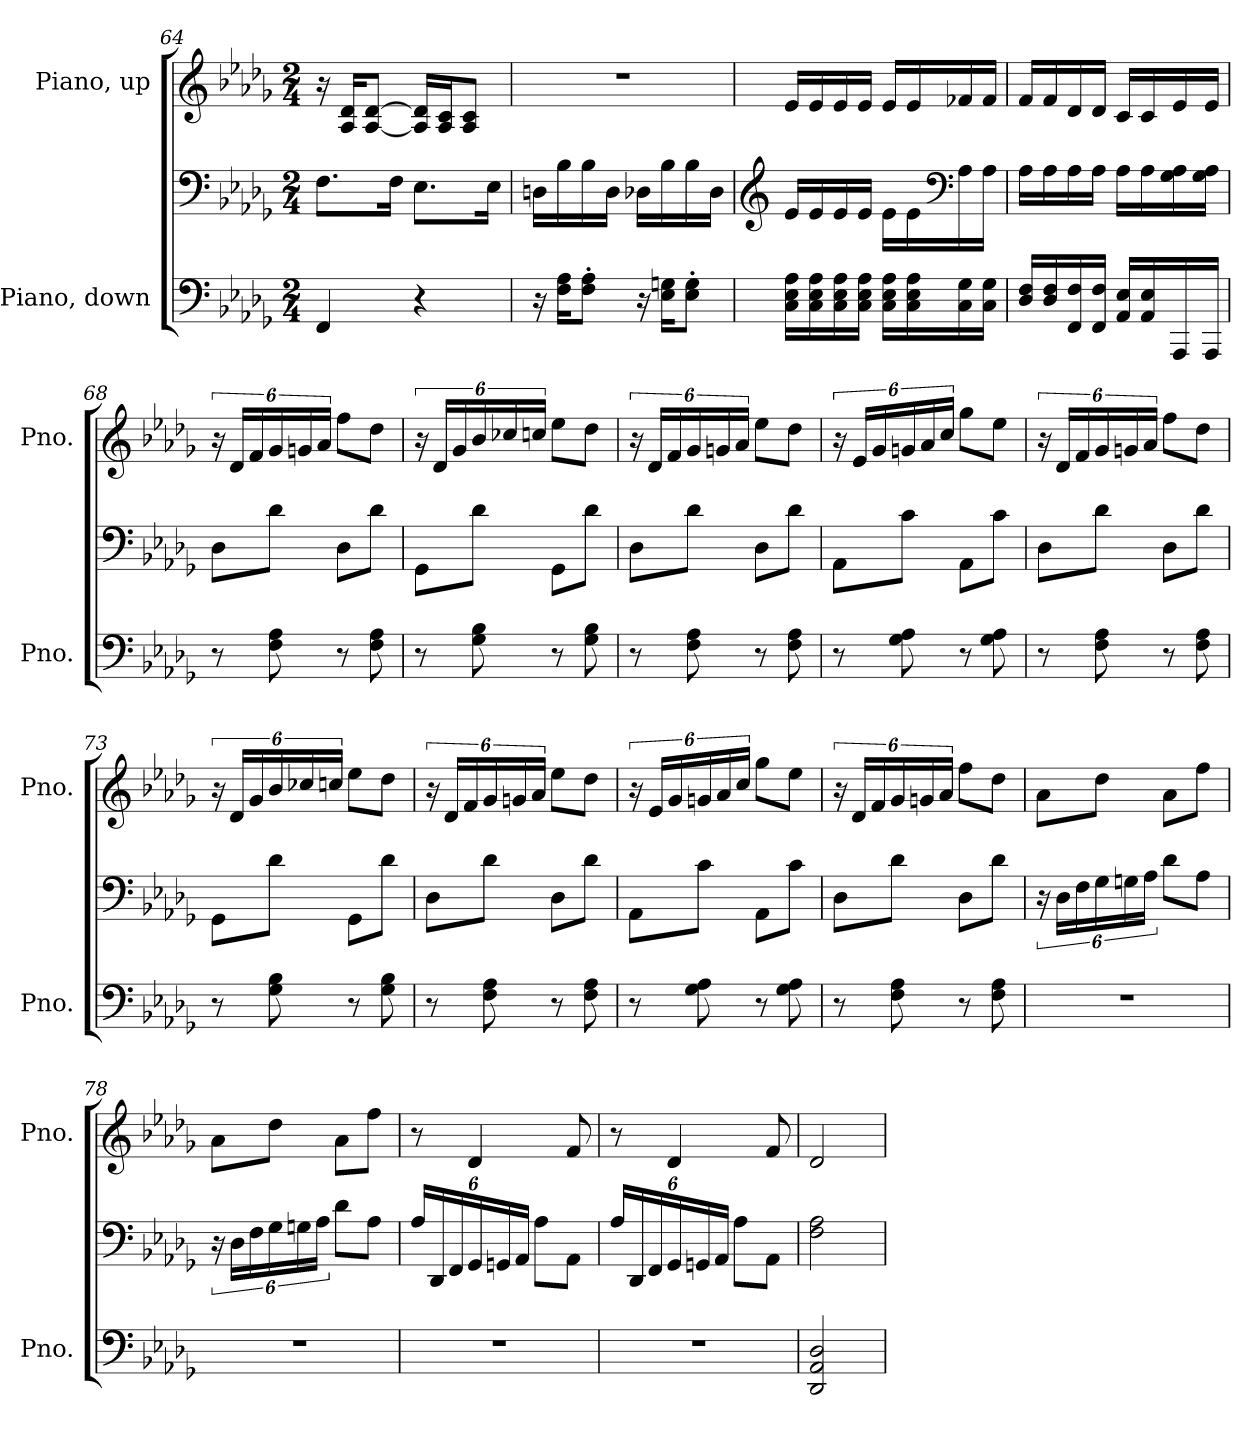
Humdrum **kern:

**kern	**kern	**kern
*part2	*part2	*part1
*staff3	*staff2	*staff1
*I"Piano, down	*	*I"Piano, up
*I'Pno.	*	*I'Pno.
*clefF4	*clefF4	*clefG2
*k[b-e-a-d-g-]	*k[b-e-a-d-g-]	*k[b-e-a-d-g-]
*M2/4	*M2/4	*M2/4
=64	=64	=64
4FF/	8.F\L	16r
.	.	16A-/ 16d-/KL
.	.	[8A-/ [8d-/J
.	16F\Jk	.
4r	8.E-\L	16A-/] 16d-/]LL
.	.	16A-/ 16c/J
.	.	8A-/ 8c/J
.	16E-\Jk	.
=65	=65	=65
16r	16Dn\LL	2r
16F\ 16A-\KL	16B-\	.
8F\' 8A-\'J	16B-\	.
.	16D\JJ	.
16r	16D-X\LL	.
16E-\ 16Gn\KL	16B-\	.
8E-\' 8G\'J	16B-\	.
.	16D-\JJ	.
!!LO:LB:g=z
=66	=66	=66
*	*clefG2	*
16C\ 16E-\ 16A-\LL	16e-/LL	16e-/LL
16C\ 16E-\ 16A-\	16e-/	16e-/
16C\ 16E-\ 16A-\	16e-/	16e-/
16C\ 16E-\ 16A-\JJ	16e-/JJ	16e-/JJ
16C\ 16E-\ 16A-\LL	16e-\LL	16e-/LL
16C\ 16E-\ 16A-\	16e-\	16e-/
*	*clefF4	*
16C\ 16G-\	16A-\	16f-X/
16C\ 16G-\JJ	16A-\JJ	16f-/JJ
=67	=67	=67
16D-/ 16F/LL	16A-\LL	16f/LL
16D-/ 16F/	16A-\	16f/
16FF/ 16F/	16A-\	16d-/
16FF/ 16F/JJ	16A-\JJ	16d-/JJ
16AA-/ 16E-/LL	16A-\LL	16c/LL
16AA-/ 16E-/	16A-\	16c/
16AAA-/	16G-\ 16A-\	16e-/
16AAA-/JJ	16G-\ 16A-\JJ	16e-/JJ
=68	=68	=68
8r	8D-\L	24r
.	.	24d-/LL
.	.	24f/
*	*	*Xbrackettup
8F\ 8A-\	8d-\J	24g-/
.	.	24gn/
.	.	24a-/JJ
8r	8D-\L	8ff\L
8F\ 8A-\	8d-\J	8dd-\J
=69	=69	=69
*	*	*brackettup
8r	8GG-\L	24r
.	.	24d-/LL
.	.	24g-/
*	*	*Xbrackettup
8G-\ 8B-\	8d-\J	24b-/
.	.	24cc-X/
.	.	24ccn/JJ
8r	8GG-\L	8ee-\L
8G-\ 8B-\	8d-\J	8dd-\J
!!LO:LB:g=z
=70	=70	=70
*	*	*brackettup
8r	8D-\L	24r
.	.	24d-/LL
.	.	24f/
*	*	*Xbrackettup
8F\ 8A-\	8d-\J	24g-/
.	.	24gn/
.	.	24a-/JJ
8r	8D-\L	8ee-\L
8F\ 8A-\	8d-\J	8dd-\J
=71	=71	=71
*	*	*brackettup
8r	8AA-\L	24r
.	.	24e-/LL
.	.	24g-/
*	*	*Xbrackettup
8G-\ 8A-\	8c\J	24gn/
.	.	24a-/
.	.	24cc/JJ
8r	8AA-\L	8gg-\L
8G-\ 8A-\	8c\J	8ee-\J
=72	=72	=72
*	*	*brackettup
8r	8D-\L	24r
.	.	24d-/LL
.	.	24f/
*	*	*Xbrackettup
8F\ 8A-\	8d-\J	24g-/
.	.	24gn/
.	.	24a-/JJ
8r	8D-\L	8ff\L
8F\ 8A-\	8d-\J	8dd-\J
=73	=73	=73
*	*	*brackettup
8r	8GG-\L	24r
.	.	24d-/LL
.	.	24g-/
*	*	*Xbrackettup
8G-\ 8B-\	8d-\J	24b-/
.	.	24cc-X/
.	.	24ccn/JJ
8r	8GG-\L	8ee-\L
8G-\ 8B-\	8d-\J	8dd-\J
!!LO:LB:g=z
=74	=74	=74
*	*	*brackettup
8r	8D-\L	24r
.	.	24d-/LL
.	.	24f/
*	*	*Xbrackettup
8F\ 8A-\	8d-\J	24g-/
.	.	24gn/
.	.	24a-/JJ
8r	8D-\L	8ee-\L
8F\ 8A-\	8d-\J	8dd-\J
=75	=75	=75
*	*	*brackettup
8r	8AA-\L	24r
.	.	24e-/LL
.	.	24g-/
*	*	*Xbrackettup
8G-\ 8A-\	8c\J	24gn/
.	.	24a-/
.	.	24cc/JJ
8r	8AA-\L	8gg-\L
8G-\ 8A-\	8c\J	8ee-\J
=76	=76	=76
*	*	*brackettup
8r	8D-\L	24r
.	.	24d-/LL
.	.	24f/
*	*	*Xbrackettup
8F\ 8A-\	8d-\J	24g-/
.	.	24gn/
.	.	24a-/JJ
8r	8D-\L	8ff\L
8F\ 8A-\	8d-\J	8dd-\J
=77	=77	=77
2r	24r	8a-\L
.	24D-\LL	.
.	24F\	.
*	*Xbrackettup	*
.	24G-\	8dd-\J
.	24Gn\	.
.	24A-\JJ	.
.	8d-\L	8a-\L
.	8A-\J	8ff\J
!!LO:PB:g=z
=78	=78	=78
*	*brackettup	*
2r	24r	8a-\L
.	24D-\LL	.
.	24F\	.
*	*Xbrackettup	*
.	24G-\	8dd-\J
.	24Gn\	.
.	24A-\JJ	.
.	8d-\L	8a-\L
.	8A-\J	8ff\J
=79	=79	=79
2r	24A-/LL	8r
.	24DD-/	.
.	24FF/	.
.	24GG-/	4d-/
.	24GGn/	.
.	24AA-/JJ	.
.	8A-\L	.
.	8AA-\J	8f/
=80	=80	=80
2r	24A-/LL	8r
.	24DD-/	.
.	24FF/	.
.	24GG-/	4d-/
.	24GGn/	.
.	24AA-/JJ	.
.	8A-\L	.
.	8AA-\J	8f/
=81	=81	=81
2DD-/ 2AA-/ 2D-/	2F\ 2A-\	2d-/
=	=	=
*-	*-	*-
